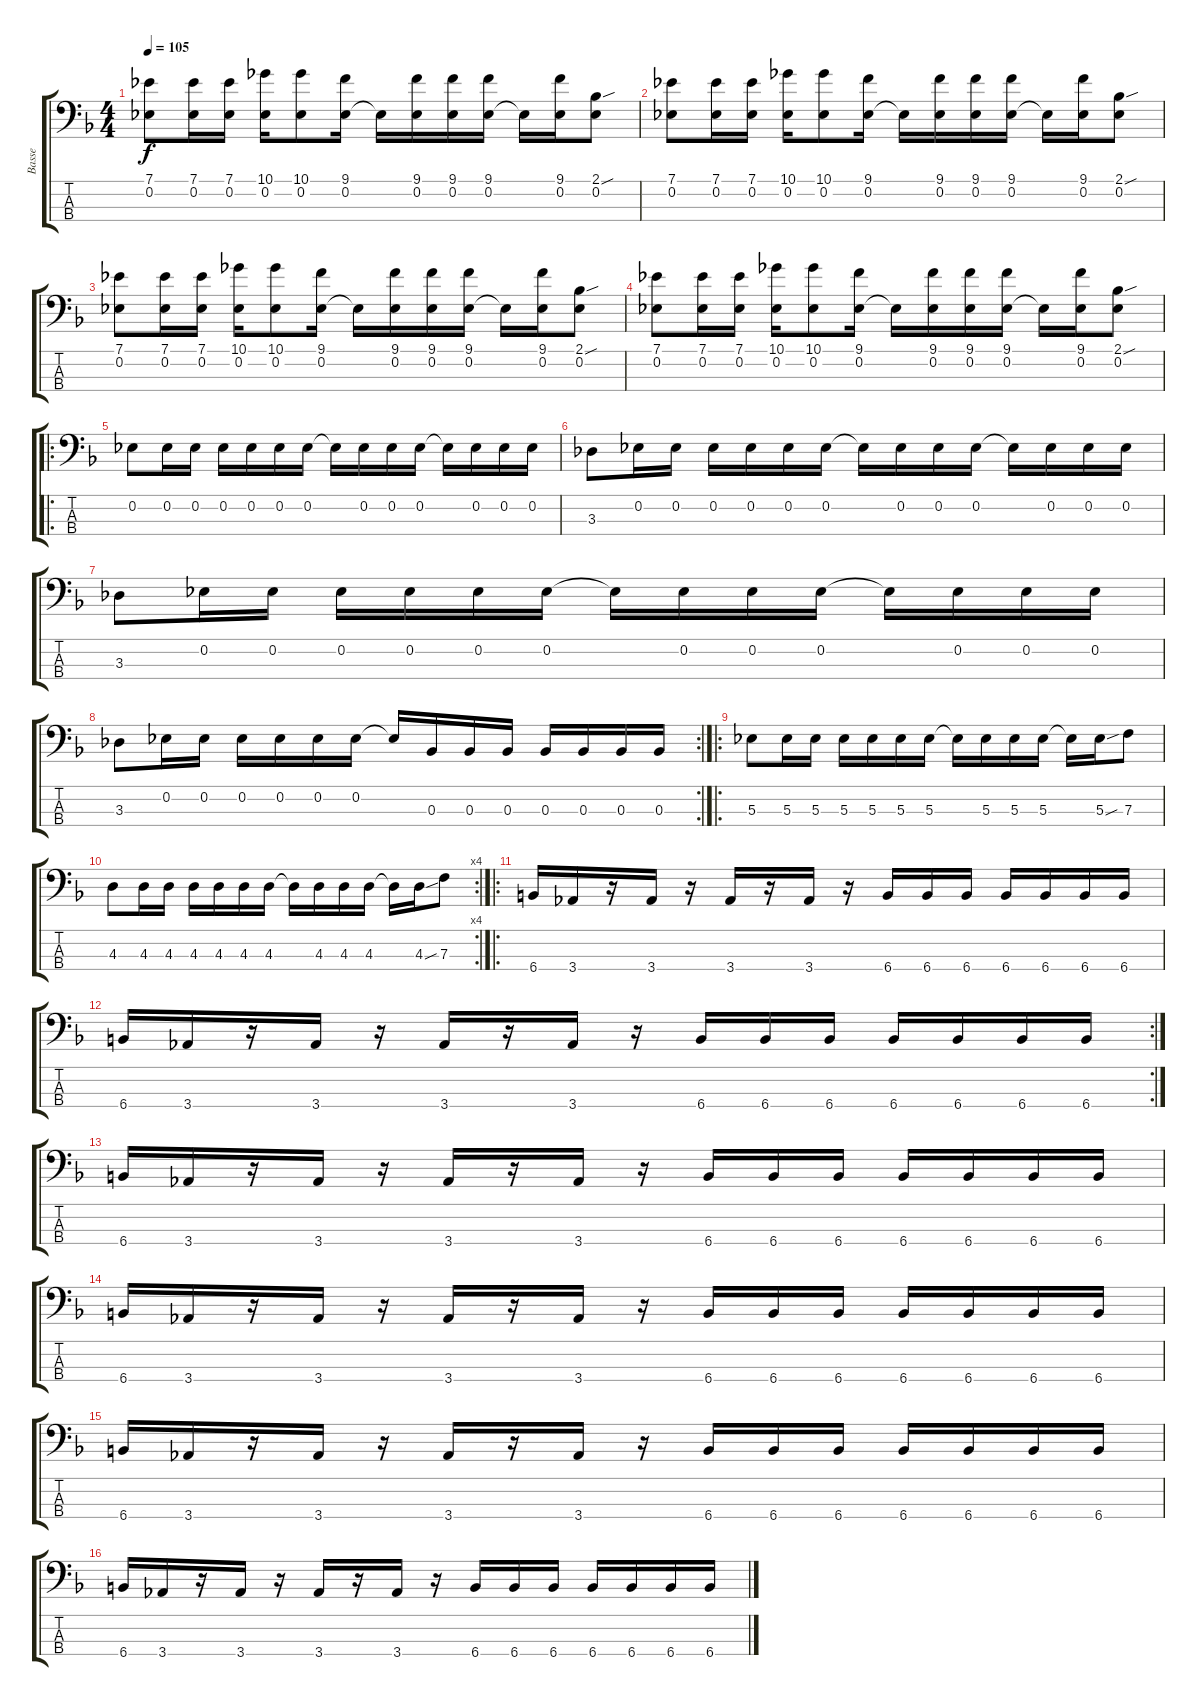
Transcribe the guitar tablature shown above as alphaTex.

\track ("Basse" "Basse") {instrument electricbassfinger}
\staff {score tabs}
\tuning (Ab2 Eb2 Bb1 F1) {hide}
\ts (4 4)
\tempo 105
\clef f4
\ks f
(7.1 0.2).8{dy f instrument electricbassfinger} (7.1 0.2).16 (7.1 0.2).16 (10.1 0.2).16 (10.1 0.2).8 (9.1 0.2).16 0.2{t}.16 (9.1 0.2).16 (9.1 0.2).16 (9.1 0.2).16 0.2{t}.16 (9.1 0.2).16 (2.1{sou} 0.2).8 |
(7.1 0.2).8 (7.1 0.2).16 (7.1 0.2).16 (10.1 0.2).16 (10.1 0.2).8 (9.1 0.2).16 0.2{t}.16 (9.1 0.2).16 (9.1 0.2).16 (9.1 0.2).16 0.2{t}.16 (9.1 0.2).16 (2.1{sou} 0.2).8 |
(7.1 0.2).8 (7.1 0.2).16 (7.1 0.2).16 (10.1 0.2).16 (10.1 0.2).8 (9.1 0.2).16 0.2{t}.16 (9.1 0.2).16 (9.1 0.2).16 (9.1 0.2).16 0.2{t}.16 (9.1 0.2).16 (2.1{sou} 0.2).8 |
(7.1 0.2).8 (7.1 0.2).16 (7.1 0.2).16 (10.1 0.2).16 (10.1 0.2).8 (9.1 0.2).16 0.2{t}.16 (9.1 0.2).16 (9.1 0.2).16 (9.1 0.2).16 0.2{t}.16 (9.1 0.2).16 (2.1{sou} 0.2).8 |
\ro
0.2.8 0.2.16 0.2.16 0.2.16 0.2.16 0.2.16 0.2.16 0.2{t}.16 0.2.16 0.2.16 0.2.16 0.2{t}.16 0.2.16 0.2.16 0.2.16 |
3.3.8 0.2.16 0.2.16 0.2.16 0.2.16 0.2.16 0.2.16 0.2{t}.16 0.2.16 0.2.16 0.2.16 0.2{t}.16 0.2.16 0.2.16 0.2.16 |
3.3.8 0.2.16 0.2.16 0.2.16 0.2.16 0.2.16 0.2.16 0.2{t}.16 0.2.16 0.2.16 0.2.16 0.2{t}.16 0.2.16 0.2.16 0.2.16 |
\rc 2
3.3.8 0.2.16 0.2.16 0.2.16 0.2.16 0.2.16 0.2.16 0.2{t}.16 0.3.16 0.3.16 0.3.16 0.3.16 0.3.16 0.3.16 0.3.16 |
\ro
5.3.8 5.3.16 5.3.16 5.3.16 5.3.16 5.3.16 5.3.16 5.3{t}.16 5.3.16 5.3.16 5.3.16 5.3{t}.16 5.3{sou}.16 7.3.8 |
\rc 4
4.3.8 4.3.16 4.3.16 4.3.16 4.3.16 4.3.16 4.3.16 4.3{t}.16 4.3.16 4.3.16 4.3.16 4.3{t}.16 4.3{sou}.16 7.3.8 |
\ro
6.4.16 3.4.16 r.16 3.4.16 r.16 3.4.16 r.16 3.4.16 r.16 6.4.16 6.4.16 6.4.16 6.4.16 6.4.16 6.4.16 6.4.16 |
\rc 2
6.4.16 3.4.16 r.16 3.4.16 r.16 3.4.16 r.16 3.4.16 r.16 6.4.16 6.4.16 6.4.16 6.4.16 6.4.16 6.4.16 6.4.16 |
6.4.16 3.4.16 r.16 3.4.16 r.16 3.4.16 r.16 3.4.16 r.16 6.4.16 6.4.16 6.4.16 6.4.16 6.4.16 6.4.16 6.4.16 |
6.4.16 3.4.16 r.16 3.4.16 r.16 3.4.16 r.16 3.4.16 r.16 6.4.16 6.4.16 6.4.16 6.4.16 6.4.16 6.4.16 6.4.16 |
6.4.16 3.4.16 r.16 3.4.16 r.16 3.4.16 r.16 3.4.16 r.16 6.4.16 6.4.16 6.4.16 6.4.16 6.4.16 6.4.16 6.4.16 |
6.4.16 3.4.16 r.16 3.4.16 r.16 3.4.16 r.16 3.4.16 r.16 6.4.16 6.4.16 6.4.16 6.4.16 6.4.16 6.4.16 6.4.16
